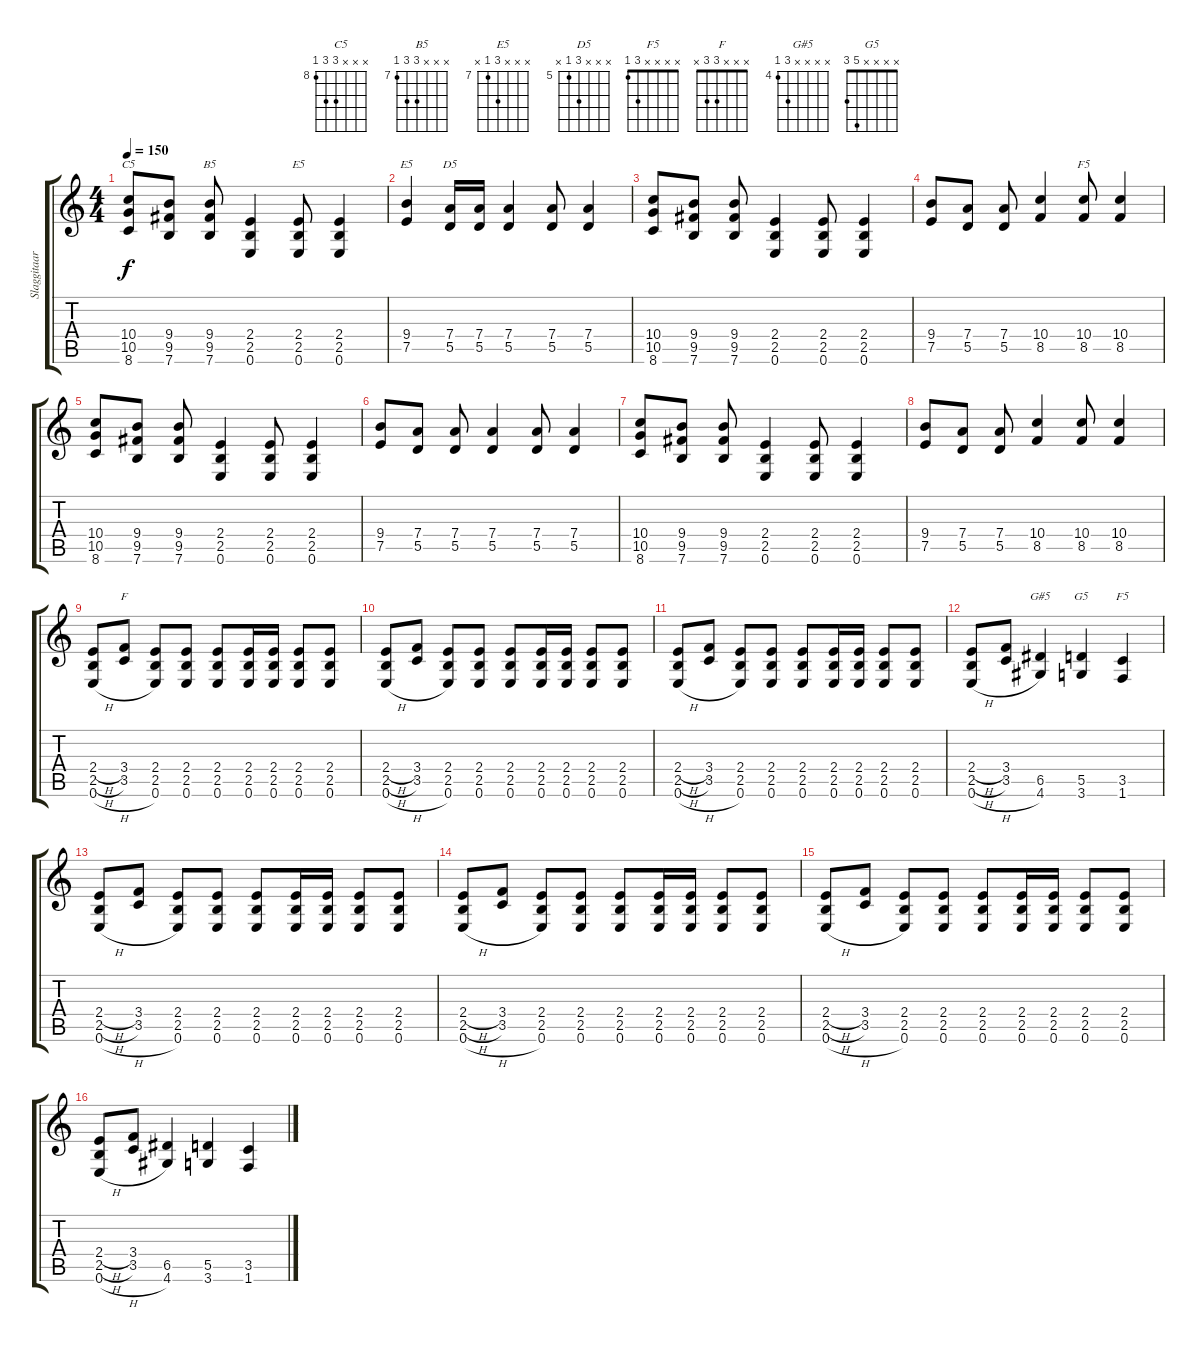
\track ("Slaggitaar 1" "Slaggitaar") {instrument distortionguitar}
\staff {score tabs}
\tuning (E4 B3 G3 D3 A2 E2) {hide}
\chord ("C5" x x x 10 10 8) {firstfret 8}
\chord ("B5" x x x 9 9 7) {firstfret 7}
\chord ("E5" x x x 2 2 0)
\chord ("E5" x x x 9 7 x) {firstfret 7}
\chord ("D5" x x x 7 5 x) {firstfret 5}
\chord ("F5" x x x 10 8 x) {firstfret 8}
\chord ("F" x x x 3 3 x)
\chord ("G#5" x x x x 6 4) {firstfret 4}
\chord ("G5" x x x x 5 3)
\chord ("F5" x x x x 3 1)
\ts (4 4)
\tempo 150
\clef g2
\ks c
(10.4 10.5 8.6).8{ch "C5" dy f} (9.4 9.5 7.6).8 (9.4 9.5 7.6).8{ch "B5"} (2.4 2.5 0.6).4 (2.4 2.5 0.6).8{ch "E5"} (2.4 2.5 0.6).4 |
(9.4 7.5).4{ch "E5"} (7.4 5.5).16{ch "D5"} (7.4 5.5).16 (7.4 5.5).4 (7.4 5.5).8 (7.4 5.5).4 |
(10.4 10.5 8.6).8 (9.4 9.5 7.6).8 (9.4 9.5 7.6).8 (2.4 2.5 0.6).4 (2.4 2.5 0.6).8 (2.4 2.5 0.6).4 |
(9.4 7.5).8 (7.4 5.5).8 (7.4 5.5).8 (10.4 8.5).4 (10.4 8.5).8{ch "F5"} (10.4 8.5).4 |
(10.4 10.5 8.6).8 (9.4 9.5 7.6).8 (9.4 9.5 7.6).8 (2.4 2.5 0.6).4 (2.4 2.5 0.6).8 (2.4 2.5 0.6).4 |
(9.4 7.5).8 (7.4 5.5).8 (7.4 5.5).8 (7.4 5.5).4 (7.4 5.5).8 (7.4 5.5).4 |
(10.4 10.5 8.6).8 (9.4 9.5 7.6).8 (9.4 9.5 7.6).8 (2.4 2.5 0.6).4 (2.4 2.5 0.6).8 (2.4 2.5 0.6).4 |
(9.4 7.5).8 (7.4 5.5).8 (7.4 5.5).8 (10.4 8.5).4 (10.4 8.5).8 (10.4 8.5).4 |
(2.4{h} 2.5{h} 0.6{h}).8 (3.4 3.5).8{ch "F"} (2.4 2.5 0.6).8 (2.4 2.5 0.6).8 (2.4 2.5 0.6).8 (2.4 2.5 0.6).16 (2.4 2.5 0.6).16 (2.4 2.5 0.6).8 (2.4 2.5 0.6).8 |
(2.4{h} 2.5{h} 0.6{h}).8 (3.4 3.5).8 (2.4 2.5 0.6).8 (2.4 2.5 0.6).8 (2.4 2.5 0.6).8 (2.4 2.5 0.6).16 (2.4 2.5 0.6).16 (2.4 2.5 0.6).8 (2.4 2.5 0.6).8 |
(2.4{h} 2.5{h} 0.6{h}).8 (3.4 3.5).8 (2.4 2.5 0.6).8 (2.4 2.5 0.6).8 (2.4 2.5 0.6).8 (2.4 2.5 0.6).16 (2.4 2.5 0.6).16 (2.4 2.5 0.6).8 (2.4 2.5 0.6).8 |
(2.4{h} 2.5{h} 0.6{h}).8 (3.4 3.5).8 (6.5 4.6).4{ch "G#5"} (5.5 3.6).4{ch "G5"} (3.5 1.6).4{ch "F5"} |
(2.4{h} 2.5{h} 0.6{h}).8 (3.4 3.5).8 (2.4 2.5 0.6).8 (2.4 2.5 0.6).8 (2.4 2.5 0.6).8 (2.4 2.5 0.6).16 (2.4 2.5 0.6).16 (2.4 2.5 0.6).8 (2.4 2.5 0.6).8 |
(2.4{h} 2.5{h} 0.6{h}).8 (3.4 3.5).8 (2.4 2.5 0.6).8 (2.4 2.5 0.6).8 (2.4 2.5 0.6).8 (2.4 2.5 0.6).16 (2.4 2.5 0.6).16 (2.4 2.5 0.6).8 (2.4 2.5 0.6).8 |
(2.4{h} 2.5{h} 0.6{h}).8 (3.4 3.5).8 (2.4 2.5 0.6).8 (2.4 2.5 0.6).8 (2.4 2.5 0.6).8 (2.4 2.5 0.6).16 (2.4 2.5 0.6).16 (2.4 2.5 0.6).8 (2.4 2.5 0.6).8 |
(2.4{h} 2.5{h} 0.6{h}).8 (3.4 3.5).8 (6.5 4.6).4 (5.5 3.6).4 (3.5 1.6).4
